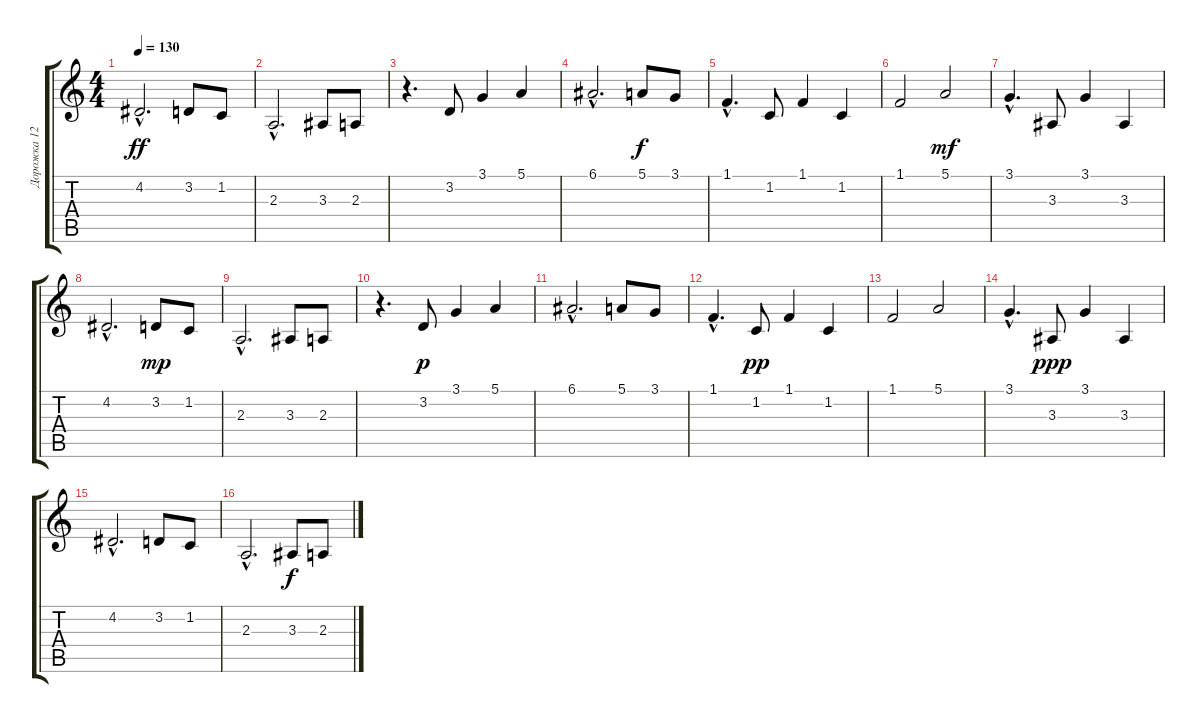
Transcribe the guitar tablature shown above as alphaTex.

\track ("Дорожка 12" "Дорожка 12") {instrument flute}
\staff {score tabs}
\tuning (E4 B3 G3 D3 A2 E2) {hide}
\ts (4 4)
\tempo 130
\clef g2
\ks c
4.2{hac}.2{d dy ff} 3.2.8 1.2.8 |
2.3{hac}.2{d} 3.3.8 2.3.8 |
r.4{d} 3.2.8 3.1.4 5.1.4 |
6.1{hac}.2{d} 5.1.8{dy f} 3.1.8 |
1.1{hac}.4{d} 1.2.8 1.1.4 1.2.4 |
1.1.2 5.1.2{dy mf} |
3.1{hac}.4{d} 3.3.8 3.1.4 3.3.4 |
4.2{hac}.2{d} 3.2.8{dy mp} 1.2.8 |
2.3{hac}.2{d} 3.3.8 2.3.8 |
r.4{d} 3.2.8{dy p} 3.1.4 5.1.4 |
6.1{hac}.2{d} 5.1.8 3.1.8 |
1.1{hac}.4{d} 1.2.8{dy pp} 1.1.4 1.2.4 |
1.1.2 5.1.2 |
3.1{hac}.4{d} 3.3.8{dy ppp} 3.1.4 3.3.4 |
4.2{hac}.2{d} 3.2.8 1.2.8 |
2.3{hac}.2{d} 3.3.8{dy f} 2.3.8
